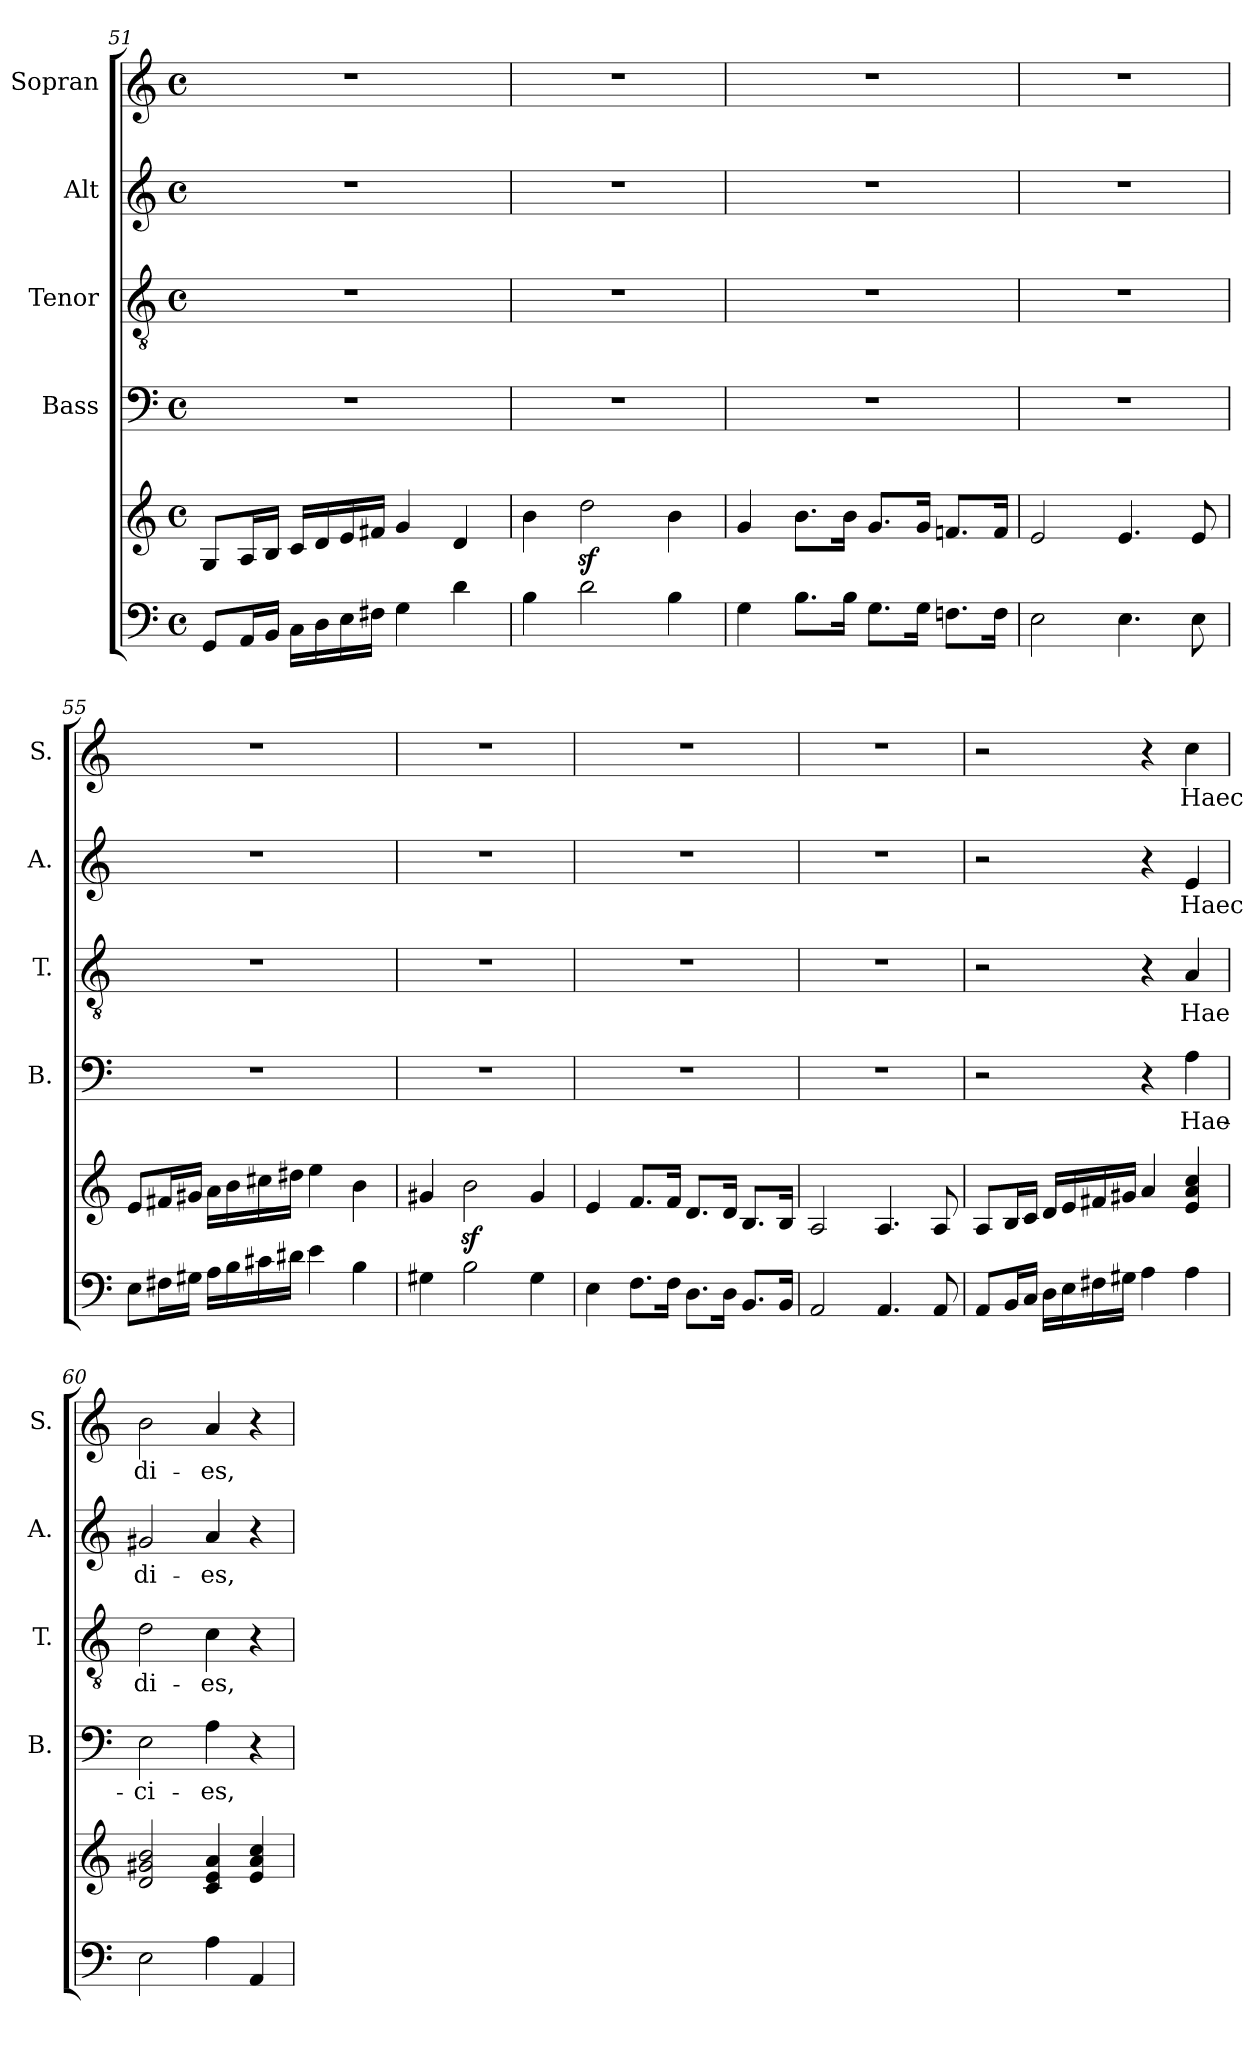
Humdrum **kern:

**kern	**kern	**kern	**text	**kern	**text	**kern	**text	**kern	**text
*part5	*part5	*part4	*part4	*part3	*part3	*part2	*part2	*part1	*part1
*staff6	*staff5	*staff4	*staff4	*staff3	*staff3	*staff2	*staff2	*staff1	*staff1
*	*	*I"Bass	*	*I"Tenor	*	*I"Alt	*	*I"Sopran	*
*	*	*I'B.	*	*I'T.	*	*I'A.	*	*I'S.	*
*clefF4	*clefG2	*clefF4	*	*clefGv2	*	*clefG2	*	*clefG2	*
*k[]	*k[]	*k[]	*	*k[]	*	*k[]	*	*k[]	*
*C:	*C:	*C:	*	*C:	*	*C:	*	*C:	*
*M4/4	*M4/4	*M4/4	*	*M4/4	*	*M4/4	*	*M4/4	*
*met(c)	*met(c)	*met(c)	*	*met(c)	*	*met(c)	*	*met(c)	*
=51	=51	=51	=51	=51	=51	=51	=51	=51	=51
8GG/L	8G/L	1r	.	1r	.	1r	.	1r	.
16AA/L	16A/L	.	.	.	.	.	.	.	.
16BB/JJ	16B/JJ	.	.	.	.	.	.	.	.
16C\LL	16c/LL	.	.	.	.	.	.	.	.
16D\	16d/	.	.	.	.	.	.	.	.
16E\	16e/	.	.	.	.	.	.	.	.
16F#X\JJ	16f#X/JJ	.	.	.	.	.	.	.	.
4G\	4g/	.	.	.	.	.	.	.	.
4d\	4d/	.	.	.	.	.	.	.	.
=52	=52	=52	=52	=52	=52	=52	=52	=52	=52
4B\	4b\	1r	.	1r	.	1r	.	1r	.
2d\	2ddz<\	.	.	.	.	.	.	.	.
4B\	4b\	.	.	.	.	.	.	.	.
=53	=53	=53	=53	=53	=53	=53	=53	=53	=53
4G\	4g/	1r	.	1r	.	1r	.	1r	.
8.B\L	8.b\L	.	.	.	.	.	.	.	.
16B\Jk	16b\Jk	.	.	.	.	.	.	.	.
8.G\L	8.g/L	.	.	.	.	.	.	.	.
16G\Jk	16g/Jk	.	.	.	.	.	.	.	.
8.Fn\L	8.fn/L	.	.	.	.	.	.	.	.
16F\Jk	16f/Jk	.	.	.	.	.	.	.	.
=54	=54	=54	=54	=54	=54	=54	=54	=54	=54
2E\	2e/	1r	.	1r	.	1r	.	1r	.
4.E\	4.e/	.	.	.	.	.	.	.	.
8E\	8e/	.	.	.	.	.	.	.	.
=55	=55	=55	=55	=55	=55	=55	=55	=55	=55
8E\L	8e/L	1r	.	1r	.	1r	.	1r	.
16F#X\L	16f#X/L	.	.	.	.	.	.	.	.
16G#X\JJ	16g#X/JJ	.	.	.	.	.	.	.	.
16A\LL	16a\LL	.	.	.	.	.	.	.	.
16B\	16b\	.	.	.	.	.	.	.	.
16c#X\	16cc#X\	.	.	.	.	.	.	.	.
16d#X\JJ	16dd#X\JJ	.	.	.	.	.	.	.	.
4e\	4ee\	.	.	.	.	.	.	.	.
4B\	4b\	.	.	.	.	.	.	.	.
!!LO:LB:g=z
=56	=56	=56	=56	=56	=56	=56	=56	=56	=56
4G#X\	4g#X/	1r	.	1r	.	1r	.	1r	.
2B\	2bz<\	.	.	.	.	.	.	.	.
4G#\	4g#/	.	.	.	.	.	.	.	.
=57	=57	=57	=57	=57	=57	=57	=57	=57	=57
4E\	4e/	1r	.	1r	.	1r	.	1r	.
8.F\L	8.f/L	.	.	.	.	.	.	.	.
16F\Jk	16f/Jk	.	.	.	.	.	.	.	.
8.D\L	8.d/L	.	.	.	.	.	.	.	.
16D\Jk	16d/Jk	.	.	.	.	.	.	.	.
8.BB/L	8.B/L	.	.	.	.	.	.	.	.
16BB/Jk	16B/Jk	.	.	.	.	.	.	.	.
=58	=58	=58	=58	=58	=58	=58	=58	=58	=58
2AA/	2A/	1r	.	1r	.	1r	.	1r	.
4.AA/	4.A/	.	.	.	.	.	.	.	.
8AA/	8A/	.	.	.	.	.	.	.	.
=59	=59	=59	=59	=59	=59	=59	=59	=59	=59
8AA/L	8A/L	2r	.	2r	.	2r	.	2r	.
16BB/L	16B/L	.	.	.	.	.	.	.	.
16C/JJ	16c/JJ	.	.	.	.	.	.	.	.
16D\LL	16d/LL	.	.	.	.	.	.	.	.
16E\	16e/	.	.	.	.	.	.	.	.
16F#X\	16f#X/	.	.	.	.	.	.	.	.
16G#X\JJ	16g#X/JJ	.	.	.	.	.	.	.	.
4A\	4a/	4r	.	4r	.	4r	.	4r	.
!	!	!	!LO:LY:b	!	!LO:LY:b	!	!LO:LY:b	!	!LO:LY:b
4A\	4e/ 4a/ 4cc/	4A\	Hae-	4A/	Hae	4e/	Haec	4cc\	Haec
!!LO:PB:g=z
=60	=60	=60	=60	=60	=60	=60	=60	=60	=60
!	!	!	!LO:LY:b	!	!LO:LY:b	!	!LO:LY:b	!	!LO:LY:b
2E\	2d/ 2g#X/ 2b/	2E\	-ci-	2d\	di-	2g#X/	di-	2b\	di-
!	!	!	!LO:LY:b	!	!LO:LY:b	!	!LO:LY:b	!	!LO:LY:b
4A\	4c/ 4e/ 4a/	4A\	-es,	4c\	-es,	4a/	-es,	4a/	-es,
4AA/	4e/ 4a/ 4cc/	4r	.	4r	.	4r	.	4r	.
=	=	=	=	=	=	=	=	=	=
*-	*-	*-	*-	*-	*-	*-	*-	*-	*-
